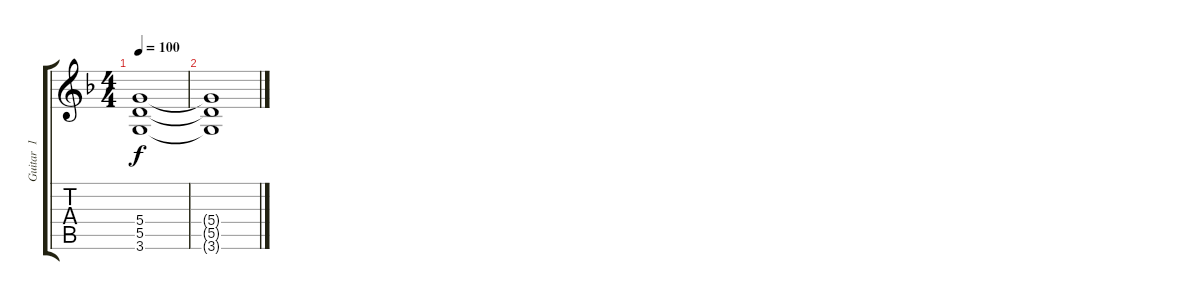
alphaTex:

\track ("Guitar  1        " "Guitar  1 ") {instrument distortionguitar}
\staff {score tabs}
\tuning (E4 B3 G3 D3 A2 E2) {hide}
\ts (4 4)
\tempo 100
\clef g2
\ks f
(5.4 5.5 3.6).1{dy f} |
(5.4{t} 5.5{t} 3.6{t}).1
